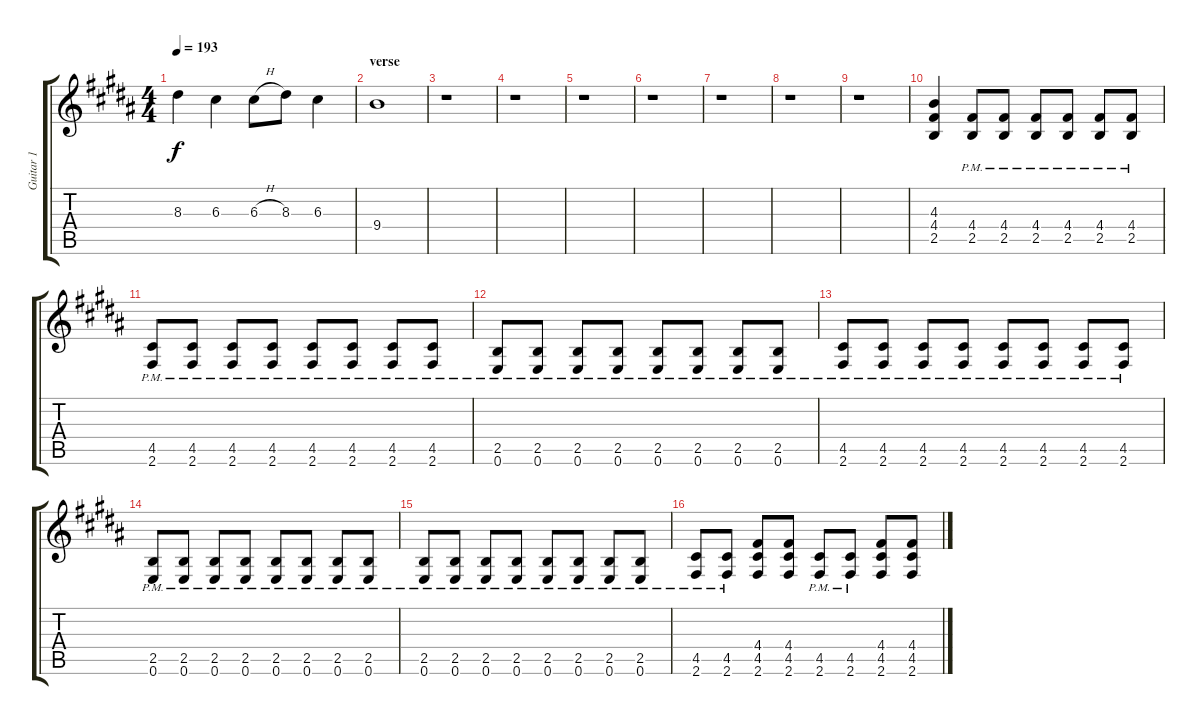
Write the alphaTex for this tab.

\track ("Guitar 1" "Guitar 1") {instrument overdrivenguitar}
\staff {score tabs}
\tuning (E4 B3 G3 D3 A2 E2) {hide}
\ts (4 4)
\tempo 193
\clef g2
\ks b
8.3.4{dy f} 6.3.4 6.3{h}.8 8.3.8 6.3.4 |
\section ("" "verse")
9.4.1 |
r.1 |
r.1 |
r.1 |
r.1 |
r.1 |
r.1 |
r.1 |
(4.3 4.4 2.5).4{instrument overdrivenguitar} (4.4 2.5{pm}).8 (4.4 2.5{pm}).8 (4.4 2.5{pm}).8 (4.4 2.5{pm}).8 (4.4 2.5{pm}).8 (4.4 2.5{pm}).8 |
(4.5 2.6{pm}).8 (4.5 2.6{pm}).8 (4.5 2.6{pm}).8 (4.5 2.6{pm}).8 (4.5 2.6{pm}).8 (4.5 2.6{pm}).8 (4.5 2.6{pm}).8 (4.5 2.6{pm}).8 |
(2.5 0.6{pm}).8 (2.5 0.6{pm}).8 (2.5 0.6{pm}).8 (2.5 0.6{pm}).8 (2.5 0.6{pm}).8 (2.5 0.6{pm}).8 (2.5 0.6{pm}).8 (2.5 0.6{pm}).8 |
(4.5 2.6{pm}).8 (4.5 2.6{pm}).8 (4.5 2.6{pm}).8 (4.5 2.6{pm}).8 (4.5 2.6{pm}).8 (4.5 2.6{pm}).8 (4.5 2.6{pm}).8 (4.5 2.6{pm}).8 |
(2.5 0.6{pm}).8 (2.5 0.6{pm}).8 (2.5 0.6{pm}).8 (2.5 0.6{pm}).8 (2.5 0.6{pm}).8 (2.5 0.6{pm}).8 (2.5 0.6{pm}).8 (2.5 0.6{pm}).8 |
(2.5 0.6{pm}).8 (2.5 0.6{pm}).8 (2.5 0.6{pm}).8 (2.5 0.6{pm}).8 (2.5 0.6{pm}).8 (2.5 0.6{pm}).8 (2.5 0.6{pm}).8 (2.5 0.6{pm}).8 |
(4.5 2.6{pm}).8 (4.5 2.6{pm}).8 (4.4 4.5 2.6).8 (4.4 4.5 2.6).8 (4.5 2.6{pm}).8 (4.5 2.6{pm}).8 (4.4 4.5 2.6).8 (4.4 4.5 2.6).8
